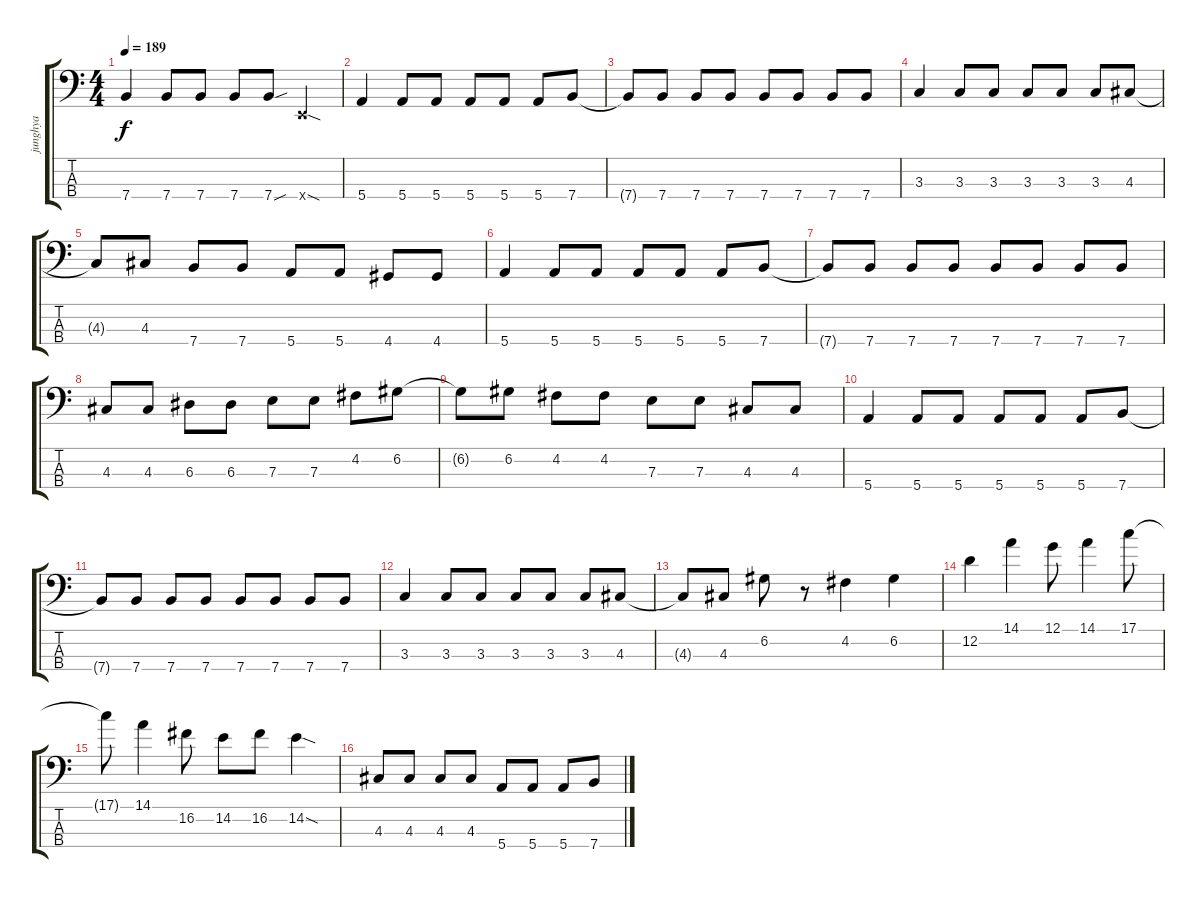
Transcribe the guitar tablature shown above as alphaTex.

\track ("junghya" "junghya") {instrument electricbassfinger}
\staff {score tabs}
\tuning (G2 D2 A1 E1) {hide}
\ts (4 4)
\tempo 189
\clef f4
\ks c
7.4.4{dy f} 7.4.8 7.4.8 7.4.8 7.4{sou}.8 0.4{sod x}.4 |
5.4.4 5.4.8 5.4.8 5.4.8 5.4.8 5.4.8 7.4.8 |
7.4{t}.8 7.4.8 7.4.8 7.4.8 7.4.8 7.4.8 7.4.8 7.4.8 |
3.3.4 3.3.8 3.3.8 3.3.8 3.3.8 3.3.8 4.3.8 |
4.3{t}.8 4.3.8 7.4.8 7.4.8 5.4.8 5.4.8 4.4.8 4.4.8 |
5.4.4 5.4.8 5.4.8 5.4.8 5.4.8 5.4.8 7.4.8 |
7.4{t}.8 7.4.8 7.4.8 7.4.8 7.4.8 7.4.8 7.4.8 7.4.8 |
4.3.8 4.3.8 6.3.8 6.3.8 7.3.8 7.3.8 4.2.8 6.2.8 |
6.2{t}.8 6.2.8 4.2.8 4.2.8 7.3.8 7.3.8 4.3.8 4.3.8 |
5.4.4 5.4.8 5.4.8 5.4.8 5.4.8 5.4.8 7.4.8 |
7.4{t}.8 7.4.8 7.4.8 7.4.8 7.4.8 7.4.8 7.4.8 7.4.8 |
3.3.4 3.3.8 3.3.8 3.3.8 3.3.8 3.3.8 4.3.8 |
4.3{t}.8 4.3.8 6.2.8 r.8 4.2.4 6.2.4 |
12.2.4 14.1.4 12.1.8 14.1.4 17.1.8 |
17.1{t}.8 14.1.4 16.2.8 14.2.8 16.2.8 14.2{sod}.4 |
4.3.8 4.3.8 4.3.8 4.3.8 5.4.8 5.4.8 5.4.8 7.4.8
